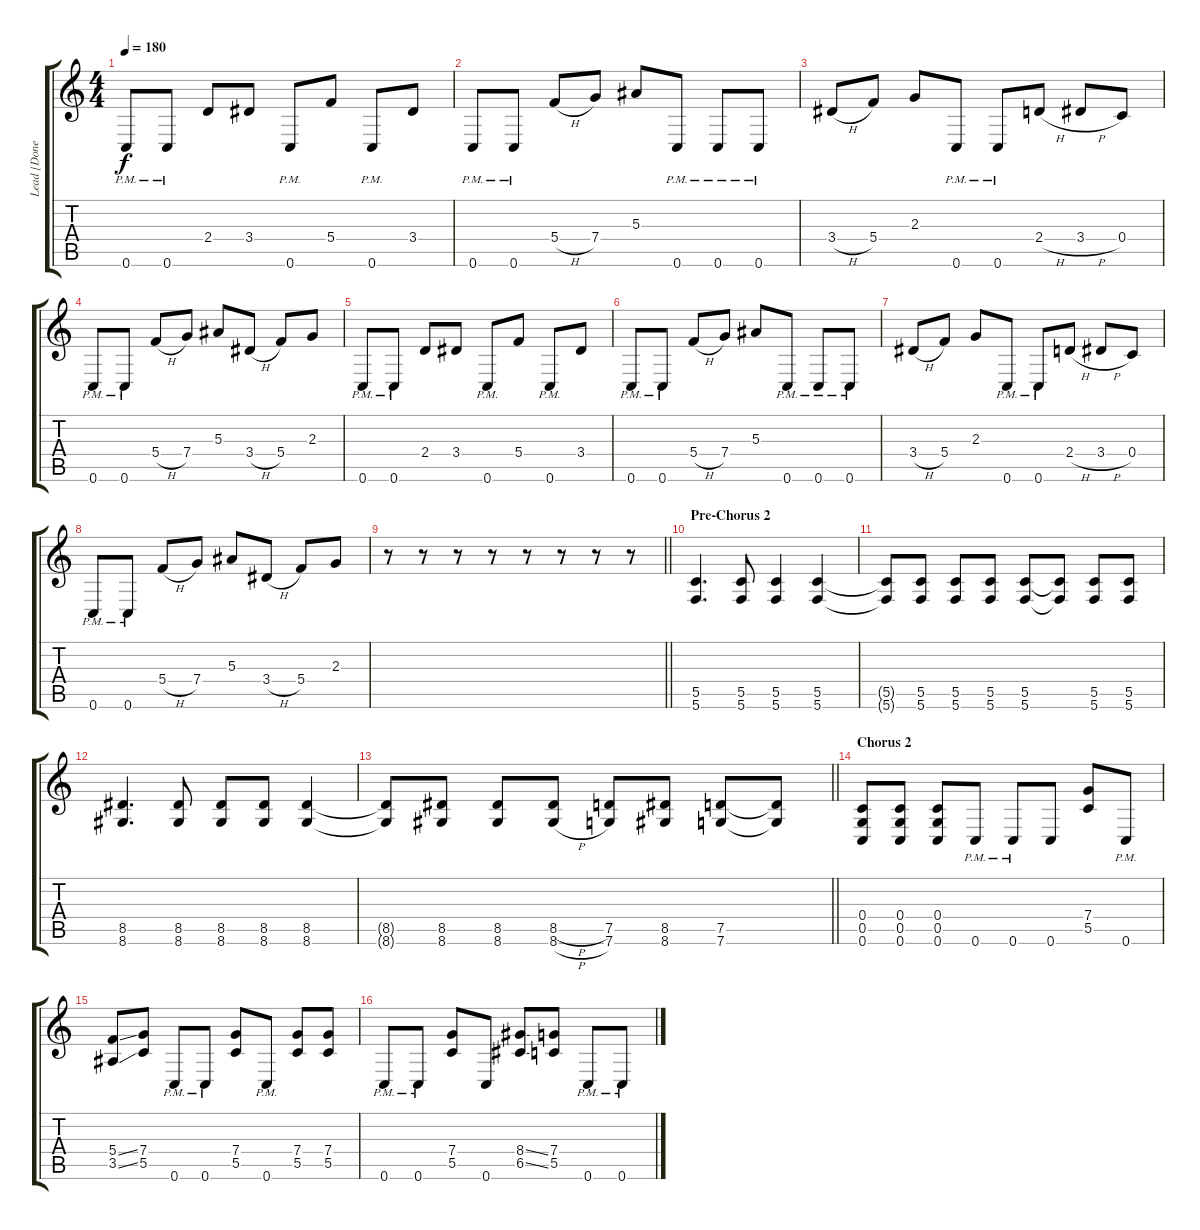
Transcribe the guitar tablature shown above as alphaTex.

\track ("Lead [Donegan]" "Lead [Done") {instrument distortionguitar}
\staff {score tabs}
\tuning (D4 A3 F3 C3 G2 C2) {hide}
\ts (4 4)
\tempo 180
\clef g2
\ks c
0.6{pm}.8{dy f} 0.6{pm}.8 2.4.8 3.4.8 0.6{pm}.8 5.4.8 0.6{pm}.8 3.4.8 |
0.6{pm}.8 0.6{pm}.8 5.4{h}.8 7.4.8 5.3.8 0.6{pm}.8 0.6{pm}.8 0.6{pm}.8 |
3.4{h}.8 5.4.8 2.3.8 0.6{pm}.8 0.6{pm}.8 2.4{h}.8 3.4{h}.8 0.4.8 |
0.6{pm}.8 0.6{pm}.8 5.4{h}.8 7.4.8 5.3.8 3.4{h}.8 5.4.8 2.3.8 |
0.6{pm}.8 0.6{pm}.8 2.4.8 3.4.8 0.6{pm}.8 5.4.8 0.6{pm}.8 3.4.8 |
0.6{pm}.8 0.6{pm}.8 5.4{h}.8 7.4.8 5.3.8 0.6{pm}.8 0.6{pm}.8 0.6{pm}.8 |
3.4{h}.8 5.4.8 2.3.8 0.6{pm}.8 0.6{pm}.8 2.4{h}.8 3.4{h}.8 0.4.8 |
0.6{pm}.8 0.6{pm}.8 5.4{h}.8 7.4.8 5.3.8 3.4{h}.8 5.4.8 2.3.8 |
\barLineRight lightlight
r.8 r.8 r.8 r.8 r.8 r.8 r.8 r.8 |
\section ("" "Pre-Chorus 2")
(5.5 5.6).4{d} (5.5 5.6).8 (5.5 5.6).4 (5.5 5.6).4 |
(5.5{t} 5.6{t}).8 (5.5 5.6).8 (5.5 5.6).8 (5.5 5.6).8 (5.5 5.6).8 (5.5{t} 5.6{t}).8 (5.5 5.6).8 (5.5 5.6).8 |
(8.5 8.6).4{d} (8.5 8.6).8 (8.5 8.6).8 (8.5 8.6).8 (8.5 8.6).4 |
\barLineRight lightlight
(8.5{t} 8.6{t}).8 (8.5 8.6).8 (8.5 8.6).8 (8.5{h} 8.6{h}).8 (7.5 7.6).8 (8.5 8.6).8 (7.5 7.6).8 (7.5{t} 7.6{t}).8 |
\section ("" "Chorus 2")
(0.4 0.5 0.6).8 (0.4 0.5 0.6).8 (0.4 0.5 0.6).8 0.6{pm}.8 0.6{pm}.8 0.6.8 (7.4 5.5).8 0.6{pm}.8 |
(5.4{ss} 3.5{ss}).8 (7.4 5.5).8 0.6{pm}.8 0.6{pm}.8 (7.4 5.5).8 0.6{pm}.8 (7.4 5.5).8 (7.4 5.5).8 |
0.6{pm}.8 0.6{pm}.8 (7.4 5.5).8 0.6.8 (8.4{ss} 6.5{ss}).8 (7.4 5.5).8 0.6{pm}.8 0.6{pm}.8
